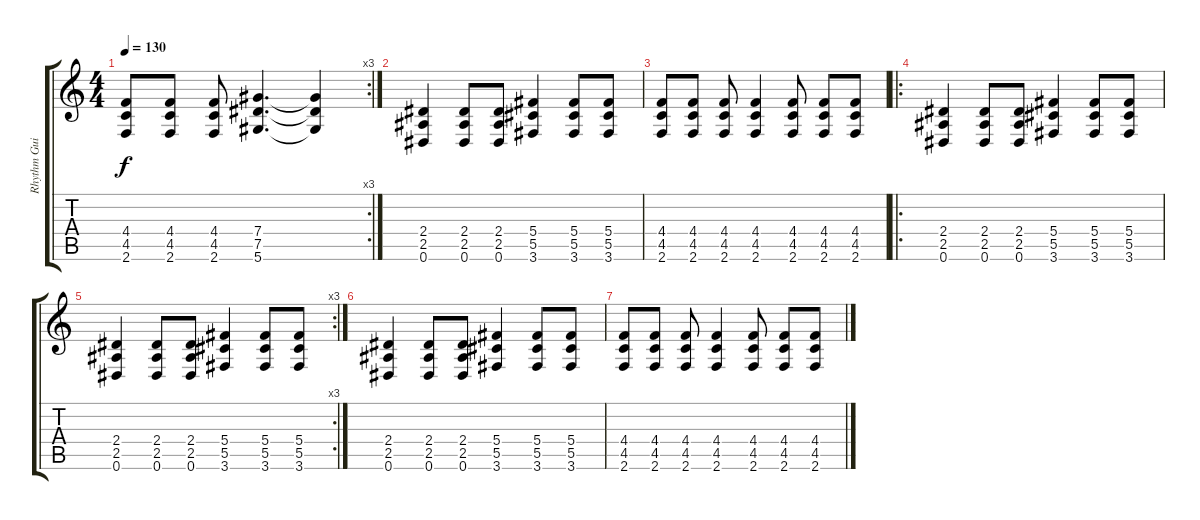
\track ("Rhythm Guitar" "Rhythm Gui") {instrument overdrivenguitar}
\staff {score tabs}
\tuning (Eb4 Bb3 Gb3 Db3 Ab2 Eb2) {hide}
\rc 3
\ts (4 4)
\tempo 130
\clef g2
\ks c
(4.4 4.5 2.6).8{dy f} (4.4 4.5 2.6).8 (4.4 4.5 2.6).8 (7.4 7.5 5.6).4{d} (7.4{t} 7.5{t} 5.6{t}).4 |
(2.4 2.5 0.6).4 (2.4 2.5 0.6).8 (2.4 2.5 0.6).8 (5.4 5.5 3.6).4 (5.4 5.5 3.6).8 (5.4 5.5 3.6).8 |
(4.4 4.5 2.6).8 (4.4 4.5 2.6).8 (4.4 4.5 2.6).8 (4.4 4.5 2.6).4 (4.4 4.5 2.6).8 (4.4 4.5 2.6).8 (4.4 4.5 2.6).8 |
\ro
(2.4 2.5 0.6).4 (2.4 2.5 0.6).8 (2.4 2.5 0.6).8 (5.4 5.5 3.6).4 (5.4 5.5 3.6).8 (5.4 5.5 3.6).8 |
\rc 3
(2.4 2.5 0.6).4 (2.4 2.5 0.6).8 (2.4 2.5 0.6).8 (5.4 5.5 3.6).4 (5.4 5.5 3.6).8 (5.4 5.5 3.6).8 |
(2.4 2.5 0.6).4 (2.4 2.5 0.6).8 (2.4 2.5 0.6).8 (5.4 5.5 3.6).4 (5.4 5.5 3.6).8 (5.4 5.5 3.6).8 |
(4.4 4.5 2.6).8 (4.4 4.5 2.6).8 (4.4 4.5 2.6).8 (4.4 4.5 2.6).4 (4.4 4.5 2.6).8 (4.4 4.5 2.6).8 (4.4 4.5 2.6).8
